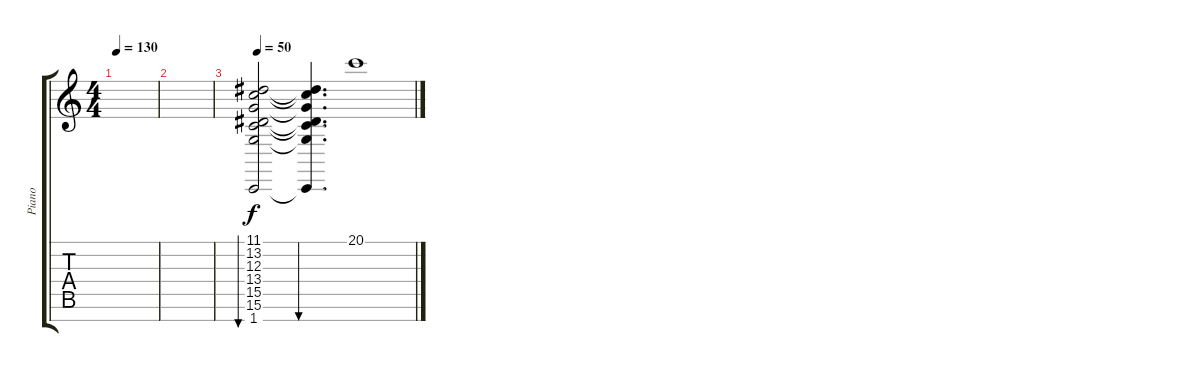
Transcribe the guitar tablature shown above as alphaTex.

\track ("Piano" "Piano") {instrument acousticgrandpiano}
\staff {score tabs}
\tuning (E4 B3 G3 D3 A2 E2 B1) {hide}
\ts (4 4)
\tempo 130
\clef g2
\ks c
|
|
\tempo 50
(11.1 13.2 12.3 13.4 15.5 15.6 1.7).2{bu 480 dy f} (11.1{t} 13.2{t} 12.3{t} 13.4{t} 15.5{t} 15.6{t} 1.7{t}).4{d bu 480} 20.1.1
